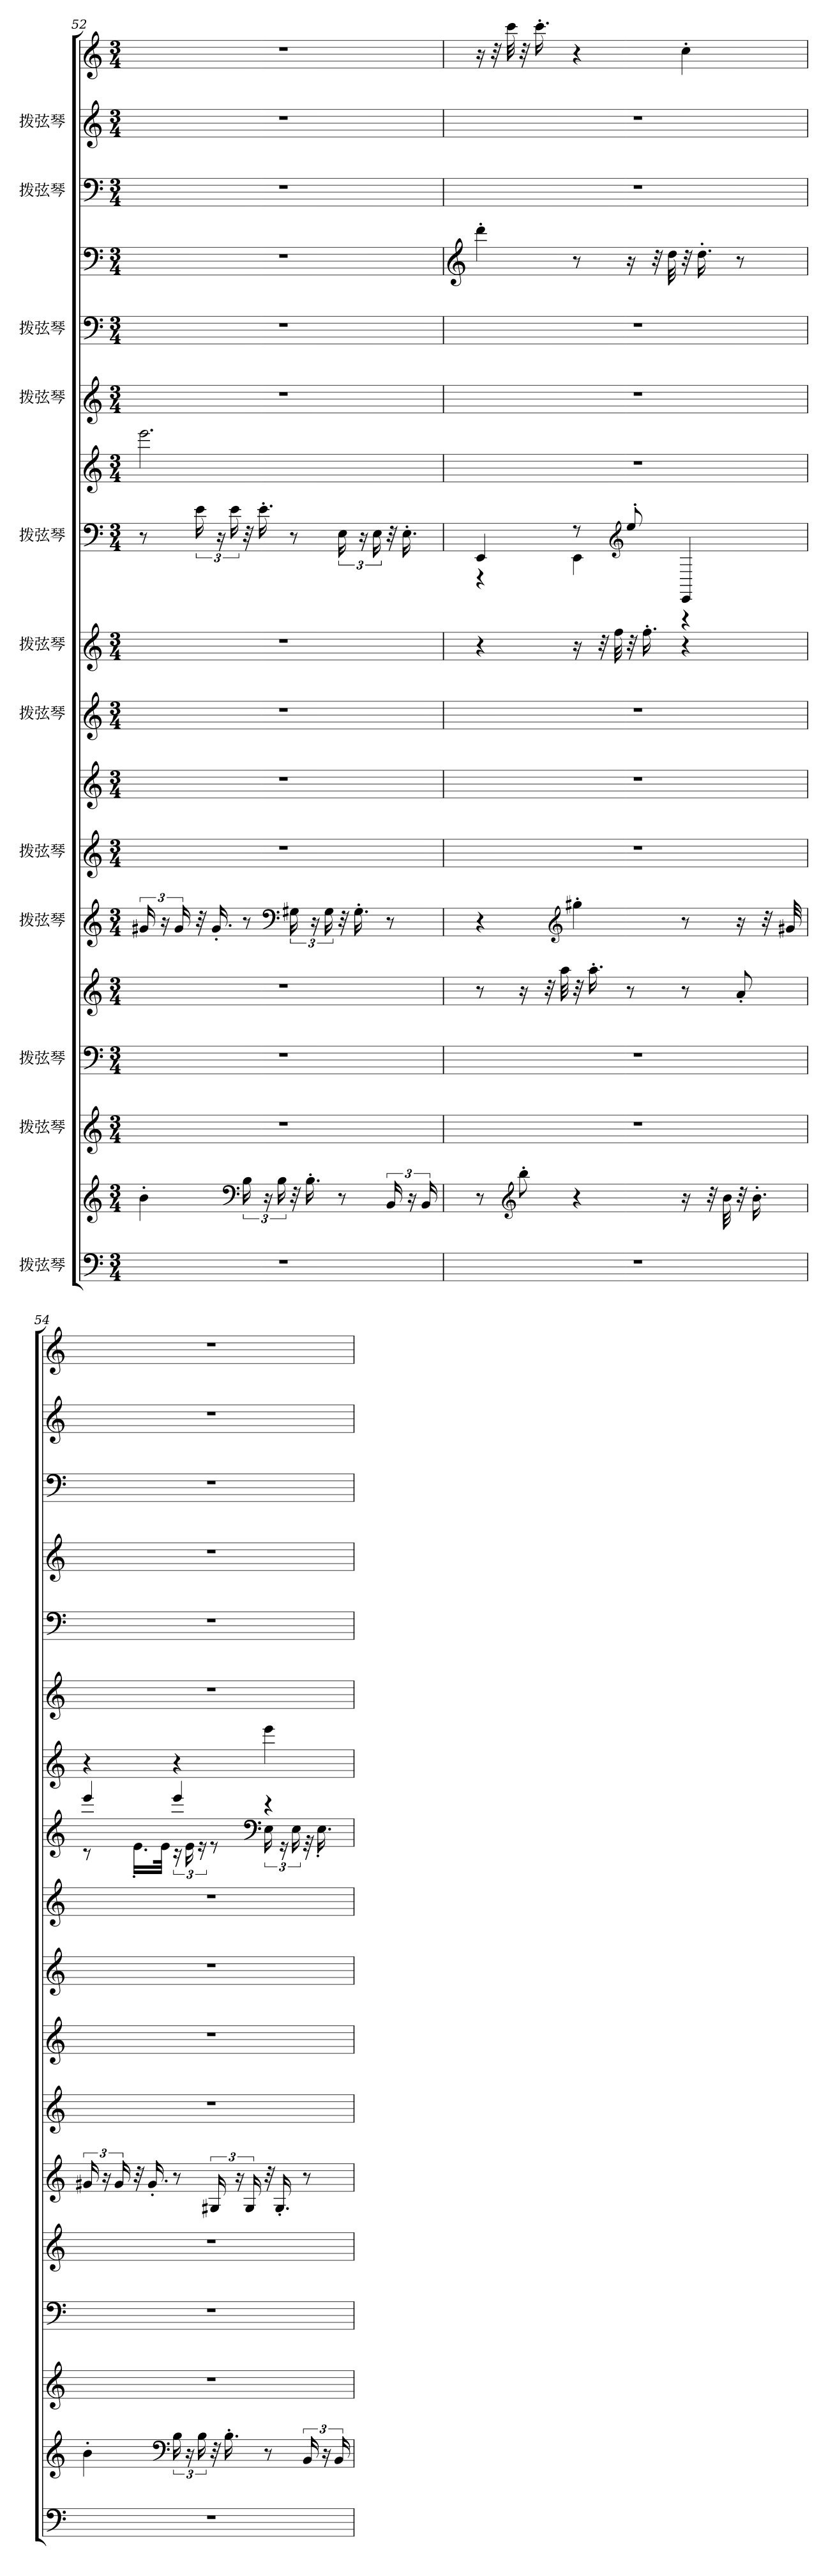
**kern	**kern	**kern	**kern	**kern	**kern	**kern	**kern	**kern	**kern	**kern	**kern	**kern	**kern	**kern	**kern	**kern	**kern
*part12	*part12	*part11	*part10	*part10	*part9	*part8	*part8	*part7	*part6	*part5	*part5	*part4	*part3	*part3	*part2	*part1	*part1
*staff18	*staff17	*staff16	*staff15	*staff14	*staff13	*staff12	*staff11	*staff10	*staff9	*staff8	*staff7	*staff6	*staff5	*staff4	*staff3	*staff2	*staff1
*I"拨弦琴	*	*I"拨弦琴	*I"拨弦琴	*	*I"拨弦琴	*I"拨弦琴	*	*I"拨弦琴	*I"拨弦琴	*I"拨弦琴	*	*I"拨弦琴	*I"拨弦琴	*	*I"拨弦琴	*I"拨弦琴	*
!!LO:PB:g=z
*clefF4	*clefG2	*clefG2	*clefF4	*clefG2	*clefG2	*clefG2	*clefG2	*clefG2	*clefG2	*clefF4	*clefG2	*clefG2	*clefF4	*clefF4	*clefF4	*clefG2	*clefG2
*k[]	*k[]	*k[]	*k[]	*k[]	*k[]	*k[]	*k[]	*k[]	*k[]	*k[]	*k[]	*k[]	*k[]	*k[]	*k[]	*k[]	*k[]
*M3/4	*M3/4	*M3/4	*M3/4	*M3/4	*M3/4	*M3/4	*M3/4	*M3/4	*M3/4	*M3/4	*M3/4	*M3/4	*M3/4	*M3/4	*M3/4	*M3/4	*M3/4
=52	=52	=52	=52	=52	=52	=52	=52	=52	=52	=52	=52	=52	=52	=52	=52	=52	=52
2.r	4b'\	2.r	2.r	2.r	24g#X/	2.r	2.r	2.r	2.r	8r	2.eee\	2.r	2.r	2.r	2.r	2.r	2.r
.	.	.	.	.	24r	.	.	.	.	.	.	.	.	.	.	.	.
.	.	.	.	.	24g#/	.	.	.	.	.	.	.	.	.	.	.	.
.	.	.	.	.	32r	.	.	.	.	24e\	.	.	.	.	.	.	.
.	.	.	.	.	16.g#'/	.	.	.	.	.	.	.	.	.	.	.	.
.	.	.	.	.	.	.	.	.	.	24r	.	.	.	.	.	.	.
.	.	.	.	.	.	.	.	.	.	24e\	.	.	.	.	.	.	.
*	*clefF4	*	*	*	*	*	*	*	*	*	*	*	*	*	*	*	*
.	24B\	.	.	.	8r	.	.	.	.	32r	.	.	.	.	.	.	.
.	.	.	.	.	.	.	.	.	.	16.e'\	.	.	.	.	.	.	.
.	24r	.	.	.	.	.	.	.	.	.	.	.	.	.	.	.	.
.	24B\	.	.	.	.	.	.	.	.	.	.	.	.	.	.	.	.
*	*	*	*	*	*clefF4	*	*	*	*	*	*	*	*	*	*	*	*
.	32r	.	.	.	24G#X\	.	.	.	.	8r	.	.	.	.	.	.	.
.	16.B'\	.	.	.	.	.	.	.	.	.	.	.	.	.	.	.	.
.	.	.	.	.	24r	.	.	.	.	.	.	.	.	.	.	.	.
.	.	.	.	.	24G#\	.	.	.	.	.	.	.	.	.	.	.	.
.	8r	.	.	.	32r	.	.	.	.	24E\	.	.	.	.	.	.	.
.	.	.	.	.	16.G#'\	.	.	.	.	.	.	.	.	.	.	.	.
.	.	.	.	.	.	.	.	.	.	24r	.	.	.	.	.	.	.
.	.	.	.	.	.	.	.	.	.	24E\	.	.	.	.	.	.	.
.	24BB/	.	.	.	8r	.	.	.	.	32r	.	.	.	.	.	.	.
.	.	.	.	.	.	.	.	.	.	16.E'\	.	.	.	.	.	.	.
.	24r	.	.	.	.	.	.	.	.	.	.	.	.	.	.	.	.
.	24BB/	.	.	.	.	.	.	.	.	.	.	.	.	.	.	.	.
!!LO:PB:g=z
=53	=53	=53	=53	=53	=53	=53	=53	=53	=53	=53	=53	=53	=53	=53	=53	=53	=53
*	*	*	*	*	*	*	*	*	*	*	*	*	*	*clefG2	*	*	*
*	*	*	*	*	*	*	*	*	*	*^	*	*	*	*	*	*	*
2.r	8r	2.r	2.r	8r	4r	2.r	2.r	2.r	4r	4EE/	4r	2.r	2.r	2.r	4ddd'\	2.r	2.r	16r
.	.	.	.	.	.	.	.	.	.	.	.	.	.	.	.	.	.	32r
.	.	.	.	.	.	.	.	.	.	.	.	.	.	.	.	.	.	32ccc\
*	*clefG2	*	*	*	*	*	*	*	*	*	*	*	*	*	*	*	*	*
.	8bb'\	.	.	16r	.	.	.	.	.	.	.	.	.	.	.	.	.	32r
.	.	.	.	.	.	.	.	.	.	.	.	.	.	.	.	.	.	16.ccc'\
.	.	.	.	32r	.	.	.	.	.	.	.	.	.	.	.	.	.	.
.	.	.	.	32aa\	.	.	.	.	.	.	.	.	.	.	.	.	.	.
*	*	*	*	*	*clefG2	*	*	*	*	*	*	*	*	*	*	*	*	*
.	4r	.	.	32r	4gg#X'\	.	.	.	16r	8r	4EE\	.	.	.	8r	.	.	4r
.	.	.	.	16.aa'\	.	.	.	.	.	.	.	.	.	.	.	.	.	.
.	.	.	.	.	.	.	.	.	32r	.	.	.	.	.	.	.	.	.
.	.	.	.	.	.	.	.	.	32ff\	.	.	.	.	.	.	.	.	.
*	*	*	*	*	*	*	*	*	*	*clefG2	*	*	*	*	*	*	*	*
.	.	.	.	8r	.	.	.	.	32r	8ee'/	.	.	.	.	16r	.	.	.
.	.	.	.	.	.	.	.	.	16.ff'\	.	.	.	.	.	.	.	.	.
.	.	.	.	.	.	.	.	.	.	.	.	.	.	.	32r	.	.	.
.	.	.	.	.	.	.	.	.	.	.	.	.	.	.	32dd\	.	.	.
.	16r	.	.	8r	8r	.	.	.	4r	4EE/	4r	.	.	.	32r	.	.	4cc'\
.	.	.	.	.	.	.	.	.	.	.	.	.	.	.	16.dd'\	.	.	.
.	32r	.	.	.	.	.	.	.	.	.	.	.	.	.	.	.	.	.
.	32b\	.	.	.	.	.	.	.	.	.	.	.	.	.	.	.	.	.
.	32r	.	.	8a'/	16r	.	.	.	.	.	.	.	.	.	8r	.	.	.
.	16.b'\	.	.	.	.	.	.	.	.	.	.	.	.	.	.	.	.	.
.	.	.	.	.	32r	.	.	.	.	.	.	.	.	.	.	.	.	.
.	.	.	.	.	32g#X/	.	.	.	.	.	.	.	.	.	.	.	.	.
!!LO:PB:g=z
=54	=54	=54	=54	=54	=54	=54	=54	=54	=54	=54	=54	=54	=54	=54	=54	=54	=54	=54
2.r	4b'\	2.r	2.r	2.r	24g#X/	2.r	2.r	2.r	2.r	4eee/	8r	4r	2.r	2.r	2.r	2.r	2.r	2.r
.	.	.	.	.	24r	.	.	.	.	.	.	.	.	.	.	.	.	.
.	.	.	.	.	24g#/	.	.	.	.	.	.	.	.	.	.	.	.	.
.	.	.	.	.	32r	.	.	.	.	.	16.e'\LL	.	.	.	.	.	.	.
.	.	.	.	.	16.g#'/	.	.	.	.	.	.	.	.	.	.	.	.	.
.	.	.	.	.	.	.	.	.	.	.	32e\JJk	.	.	.	.	.	.	.
*	*clefF4	*	*	*	*	*	*	*	*	*	*	*	*	*	*	*	*	*
.	24B\	.	.	.	8r	.	.	.	.	4eee/	24r	4r	.	.	.	.	.	.
.	24r	.	.	.	.	.	.	.	.	.	24e\	.	.	.	.	.	.	.
.	24B\	.	.	.	.	.	.	.	.	.	24r	.	.	.	.	.	.	.
.	32r	.	.	.	24G#X/	.	.	.	.	.	8r	.	.	.	.	.	.	.
.	16.B'\	.	.	.	.	.	.	.	.	.	.	.	.	.	.	.	.	.
.	.	.	.	.	24r	.	.	.	.	.	.	.	.	.	.	.	.	.
.	.	.	.	.	24G#/	.	.	.	.	.	.	.	.	.	.	.	.	.
*	*	*	*	*	*	*	*	*	*	*clefF4	*	*	*	*	*	*	*	*
.	8r	.	.	.	32r	.	.	.	.	4r	24E\	4eee\	.	.	.	.	.	.
.	.	.	.	.	16.G#'/	.	.	.	.	.	.	.	.	.	.	.	.	.
.	.	.	.	.	.	.	.	.	.	.	24r	.	.	.	.	.	.	.
.	.	.	.	.	.	.	.	.	.	.	24E\	.	.	.	.	.	.	.
.	24BB/	.	.	.	8r	.	.	.	.	.	32r	.	.	.	.	.	.	.
.	.	.	.	.	.	.	.	.	.	.	16.E'\	.	.	.	.	.	.	.
.	24r	.	.	.	.	.	.	.	.	.	.	.	.	.	.	.	.	.
.	24BB/	.	.	.	.	.	.	.	.	.	.	.	.	.	.	.	.	.
*	*	*	*	*	*	*	*	*	*	*v	*v	*	*	*	*	*	*	*
=	=	=	=	=	=	=	=	=	=	=	=	=	=	=	=	=	=
*-	*-	*-	*-	*-	*-	*-	*-	*-	*-	*-	*-	*-	*-	*-	*-	*-	*-
